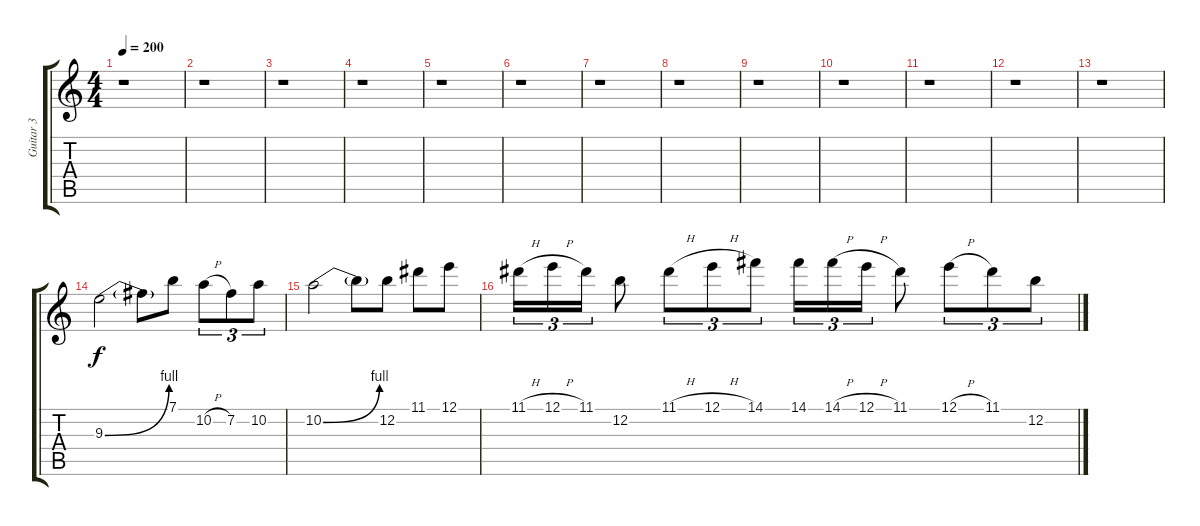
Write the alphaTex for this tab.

\track ("Guitar 3" "Guitar 3") {instrument distortionguitar}
\staff {score tabs}
\tuning (E4 B3 G3 D3 A2 E2) {hide}
\ts (4 4)
\tempo 200
\clef g2
\ks c
r.1{dy f} |
r.1 |
r.1 |
r.1 |
r.1 |
r.1 |
r.1 |
r.1 |
r.1 |
r.1 |
r.1 |
r.1 |
r.1 |
9.3{be (bend 0 0 60 4)}.2 9.3{t}.8 7.1.8 10.2{h}.8{tu (3 2)} 7.2.8{tu (3 2)} 10.2.8{tu (3 2)} |
10.2{be (bend 0 0 60 4)}.2 10.2{t}.8 12.2.8 11.1.8 12.1.8 |
11.1{h}.16{tu (3 2)} 12.1{h}.16{tu (3 2)} 11.1.16{tu (3 2)} 12.2.8 11.1{h}.8{tu (3 2)} 12.1{h}.8{tu (3 2)} 14.1.8{tu (3 2)} 14.1.16{tu (3 2)} 14.1{h}.16{tu (3 2)} 12.1{h}.16{tu (3 2)} 11.1.8 12.1{h}.8{tu (3 2)} 11.1.8{tu (3 2)} 12.2.8{tu (3 2)}
